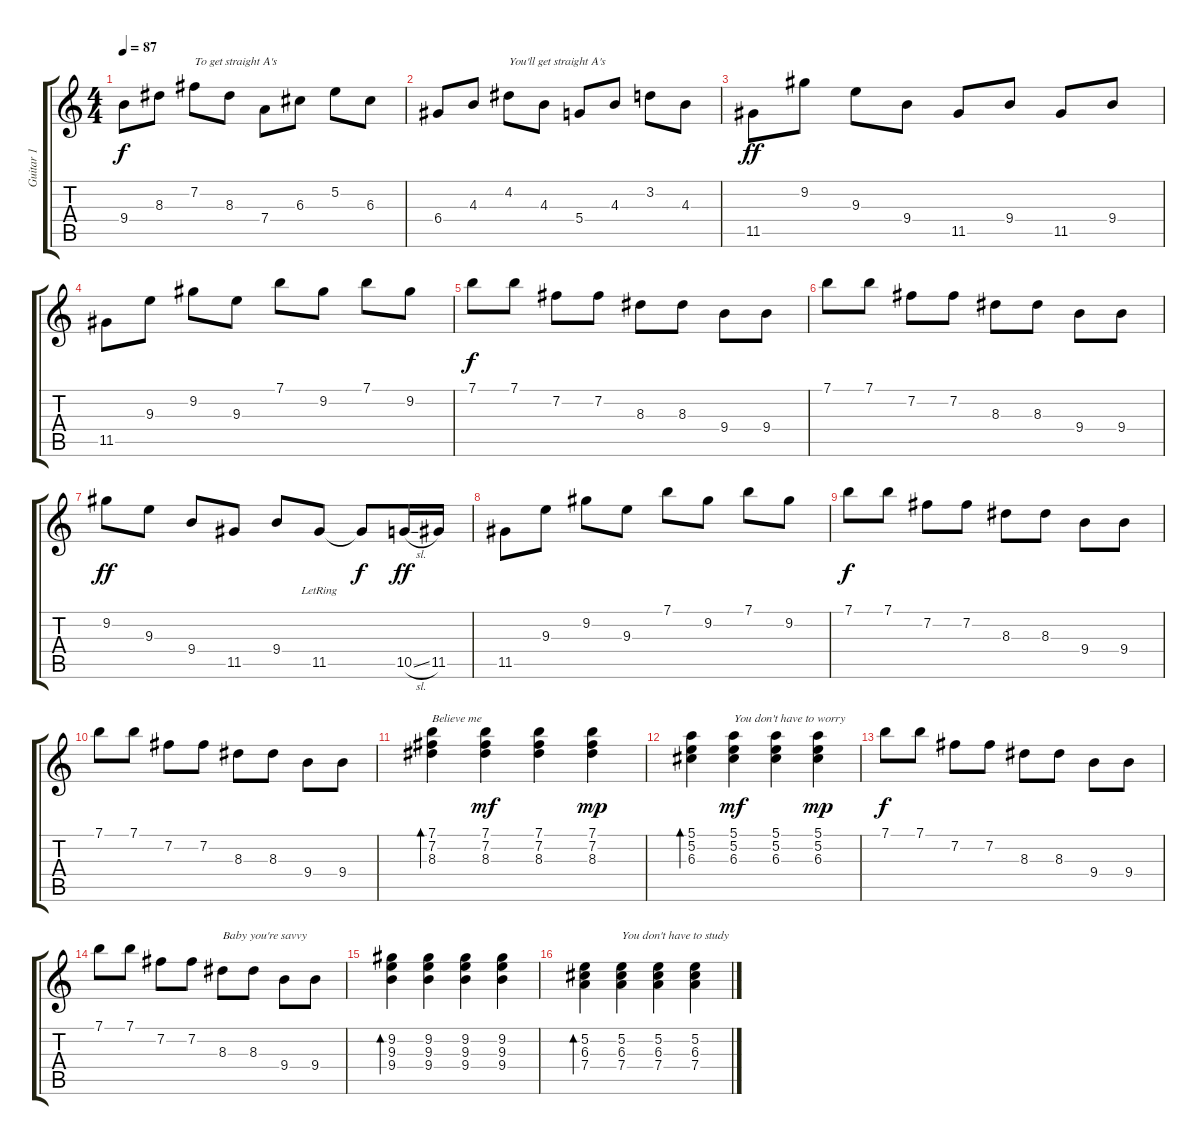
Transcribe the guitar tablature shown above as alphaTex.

\track ("Guitar 1" "Guitar 1") {instrument acousticguitarsteel}
\staff {score tabs}
\tuning (E4 B3 G3 D3 A2 E2) {hide}
\ts (4 4)
\tempo 87
\clef g2
\ks c
9.4.8{dy f} 8.3.8 7.2.8{txt "To get straight A's"} 8.3.8 7.4.8 6.3.8 5.2.8 6.3.8 |
6.4.8 4.3.8 4.2.8{txt "You'll get straight A's"} 4.3.8 5.4.8 4.3.8 3.2.8 4.3.8 |
11.5.8{dy ff} 9.2.8 9.3.8 9.4.8 11.5.8 9.4.8 11.5.8 9.4.8 |
11.5.8 9.3.8 9.2.8 9.3.8 7.1.8 9.2.8 7.1.8 9.2.8 |
7.1.8{dy f} 7.1.8 7.2.8 7.2.8 8.3.8 8.3.8 9.4.8 9.4.8 |
7.1.8 7.1.8 7.2.8 7.2.8 8.3.8 8.3.8 9.4.8 9.4.8 |
9.2.8{dy ff} 9.3.8 9.4.8 11.5.8 9.4.8 11.5{lr}.8 11.5{t}.8{dy f} 10.5{sl}.16{dy ff} 11.5.16 |
11.5.8 9.3.8 9.2.8 9.3.8 7.1.8 9.2.8 7.1.8 9.2.8 |
7.1.8{dy f} 7.1.8 7.2.8 7.2.8 8.3.8 8.3.8 9.4.8 9.4.8 |
7.1.8 7.1.8 7.2.8 7.2.8 8.3.8 8.3.8 9.4.8 9.4.8 |
(7.1 7.2 8.3).4{bd 240 txt "Believe me"} (7.1 7.2 8.3).4{dy mf} (7.1 7.2 8.3).4 (7.1 7.2 8.3).4{dy mp} |
(5.1 5.2 6.3).4{bd 240} (5.1 5.2 6.3).4{txt "You don't have to worry" dy mf} (5.1 5.2 6.3).4 (5.1 5.2 6.3).4{dy mp} |
7.1.8{dy f} 7.1.8 7.2.8 7.2.8 8.3.8 8.3.8 9.4.8 9.4.8 |
7.1.8 7.1.8 7.2.8 7.2.8 8.3.8{txt "Baby you're savvy"} 8.3.8 9.4.8 9.4.8 |
(9.2 9.3 9.4).4{bd 240} (9.2 9.3 9.4).4 (9.2 9.3 9.4).4 (9.2 9.3 9.4).4 |
(5.2 6.3 7.4).4{bd 240} (5.2 6.3 7.4).4{txt "You don't have to study"} (5.2 6.3 7.4).4 (5.2 6.3 7.4).4
